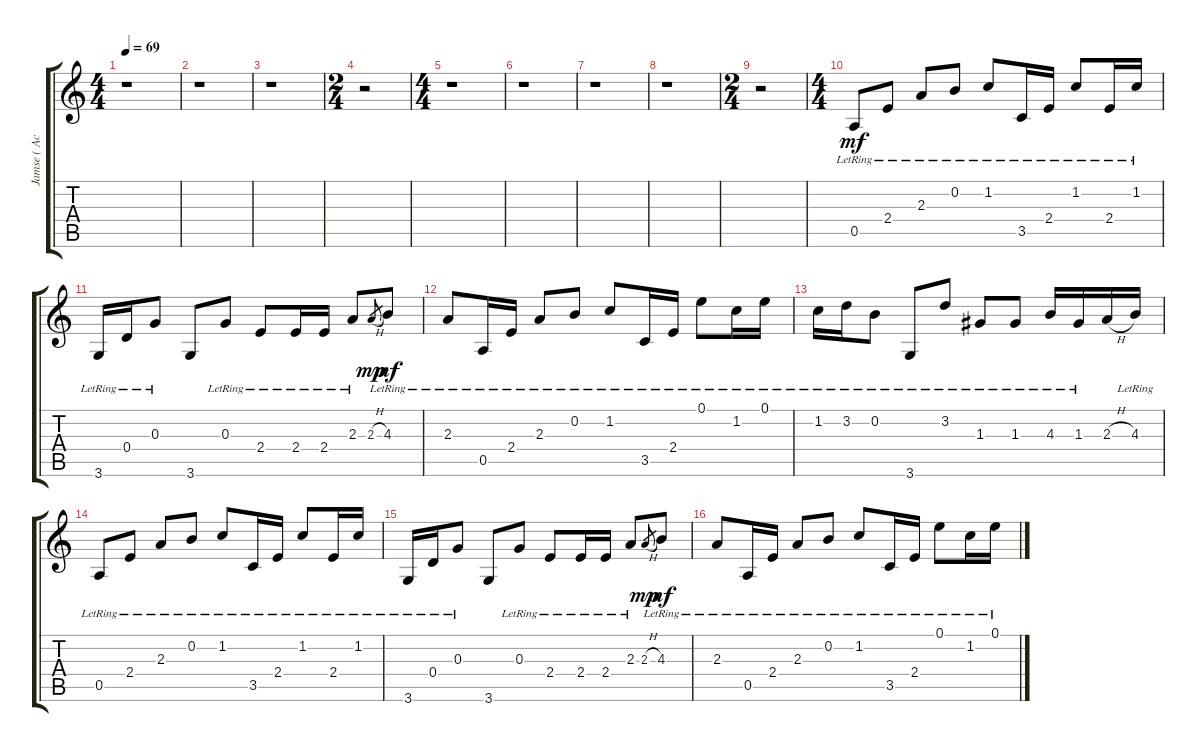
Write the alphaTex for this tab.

\track ("Jamse ( Acoustic )" "Jamse ( Ac") {instrument acousticguitarsteel}
\staff {score tabs}
\tuning (E4 B3 G3 D3 A2 E2) {hide}
\ts (4 4)
\tempo 69
\clef g2
\ks c
r.1{dy mf} |
r.1 |
r.1 |
\ts (2 4)
r.2 |
\ts (4 4)
r.1 |
r.1 |
r.1 |
r.1 |
\ts (2 4)
r.2 |
\ts (4 4)
0.5{lr}.8 2.4{lr}.8 2.3{lr}.8 0.2{lr}.8 1.2{lr}.8 3.5{lr}.16 2.4{lr}.16 1.2{lr}.8 2.4{lr}.16 1.2{lr}.16 |
3.6{lr}.16 0.4{lr}.16 0.3{lr}.8 3.6.8 0.3{lr}.8 2.4{lr}.8 2.4{lr}.16 2.4{lr}.16 2.3{lr}.8 2.3{h}.8{gr dy mp} 4.3{lr}.8{dy mf} |
2.3{lr}.8 0.5{lr}.16 2.4{lr}.16 2.3{lr}.8 0.2{lr}.8 1.2{lr}.8 3.5{lr}.16 2.4{lr}.16 0.1{lr}.8 1.2{lr}.16 0.1{lr}.16 |
1.2{lr}.16 3.2{lr}.16 0.2{lr}.8 3.6{lr}.8 3.2{lr}.8 1.3{lr}.8 1.3{lr}.8 4.3{lr}.16 1.3{lr}.16 2.3{h}.16 4.3{lr}.16 |
0.5{lr}.8 2.4{lr}.8 2.3{lr}.8 0.2{lr}.8 1.2{lr}.8 3.5{lr}.16 2.4{lr}.16 1.2{lr}.8 2.4{lr}.16 1.2{lr}.16 |
3.6{lr}.16 0.4{lr}.16 0.3{lr}.8 3.6.8 0.3{lr}.8 2.4{lr}.8 2.4{lr}.16 2.4{lr}.16 2.3{lr}.8 2.3{h}.8{gr dy mp} 4.3{lr}.8{dy mf} |
2.3{lr}.8 0.5{lr}.16 2.4{lr}.16 2.3{lr}.8 0.2{lr}.8 1.2{lr}.8 3.5{lr}.16 2.4{lr}.16 0.1{lr}.8 1.2{lr}.16 0.1{lr}.16
